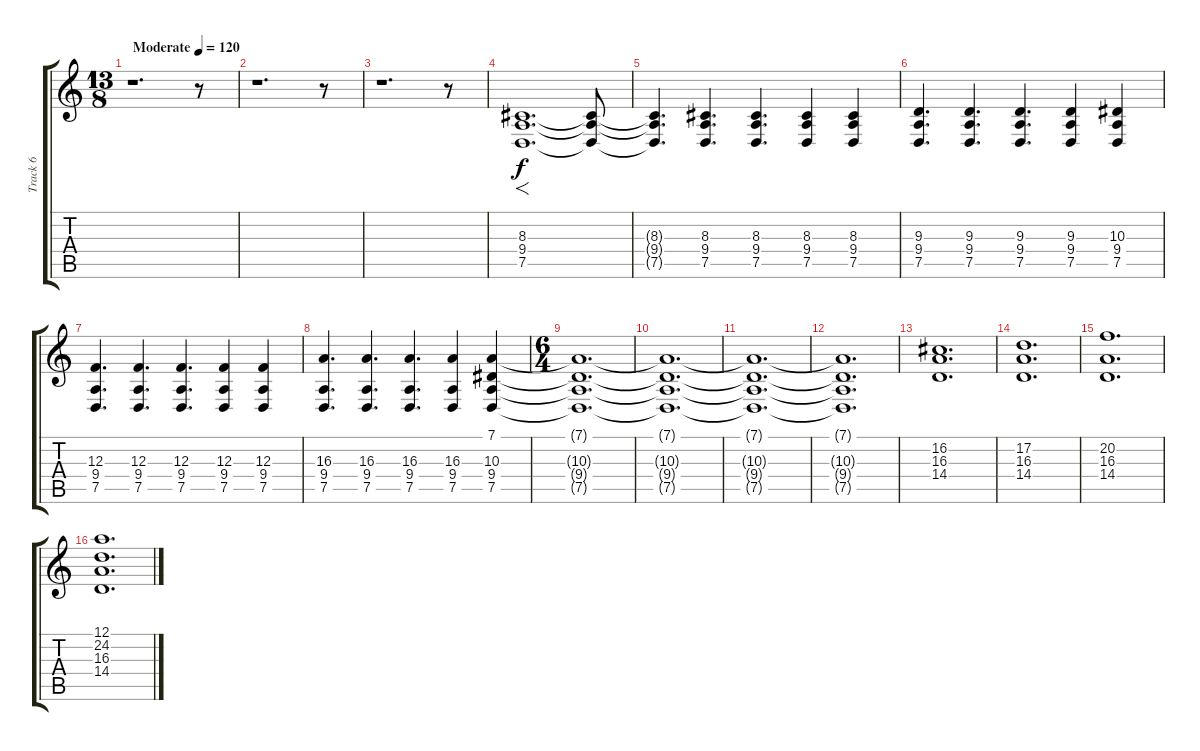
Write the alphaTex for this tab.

\track ("Track 6" "Track 6") {instrument choiraahs}
\staff {score tabs}
\tuning (D4 A3 F3 C3 G2 D2) {hide}
\ts (13 8)
\tempo (120 "Moderate")
\clef g2
\ks c
r.1{d dy f instrument choiraahs} r.8 |
r.1{d} r.8 |
r.1{d} r.8 |
(8.3 9.4 7.5).1{f d} (8.3{t} 9.4{t} 7.5{t}).8 |
(8.3{t} 9.4{t} 7.5{t}).4{d} (8.3 9.4 7.5).4{d} (8.3 9.4 7.5).4{d} (8.3 9.4 7.5).4 (8.3 9.4 7.5).4 |
(9.3 9.4 7.5).4{d} (9.3 9.4 7.5).4{d} (9.3 9.4 7.5).4{d} (9.3 9.4 7.5).4 (10.3 9.4 7.5).4 |
(12.3 9.4 7.5).4{d} (12.3 9.4 7.5).4{d} (12.3 9.4 7.5).4{d} (12.3 9.4 7.5).4 (12.3 9.4 7.5).4 |
(16.3 9.4 7.5).4{d} (16.3 9.4 7.5).4{d} (16.3 9.4 7.5).4{d} (16.3 9.4 7.5).4 (7.1 10.3 9.4 7.5).4 |
\ts (6 4)
(7.1{t} 10.3{t} 9.4{t} 7.5{t}).1{d} |
(7.1{t} 10.3{t} 9.4{t} 7.5{t}).1{d} |
(7.1{t} 10.3{t} 9.4{t} 7.5{t}).1{d} |
(7.1{t} 10.3{t} 9.4{t} 7.5{t}).1{d} |
(16.2 16.3 14.4).1{d} |
(17.2 16.3 14.4).1{d} |
(20.2 16.3 14.4).1{d} |
(12.1 24.2 16.3 14.4).1{d}
